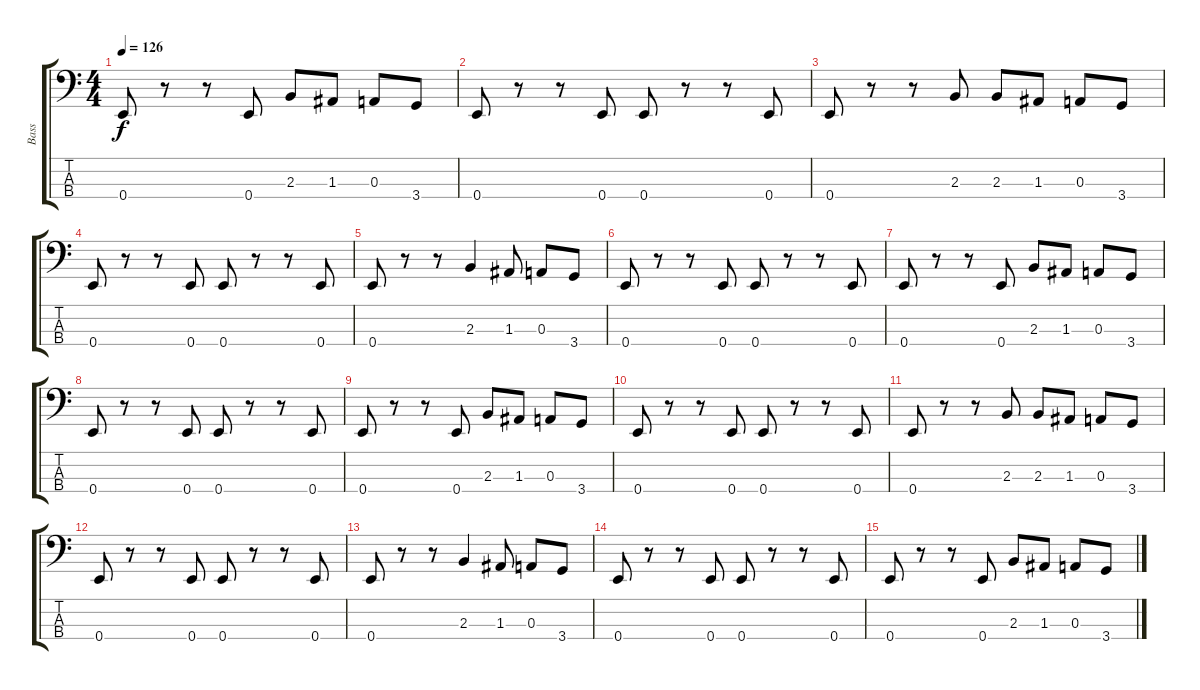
\track ("Bass" "Bass") {instrument electricbassfinger}
\staff {score tabs}
\tuning (G2 D2 A1 E1) {hide}
\ts (4 4)
\tempo 126
\clef f4
\ks c
0.4.8{dy f} r.8 r.8 0.4.8 2.3.8 1.3.8 0.3.8 3.4.8 |
0.4.8 r.8 r.8 0.4.8 0.4.8 r.8 r.8 0.4.8 |
0.4.8 r.8 r.8 2.3.8 2.3.8 1.3.8 0.3.8 3.4.8 |
0.4.8 r.8 r.8 0.4.8 0.4.8 r.8 r.8 0.4.8 |
0.4.8 r.8 r.8 2.3.4 1.3.8 0.3.8 3.4.8 |
0.4.8 r.8 r.8 0.4.8 0.4.8 r.8 r.8 0.4.8 |
0.4.8 r.8 r.8 0.4.8 2.3.8 1.3.8 0.3.8 3.4.8 |
0.4.8 r.8 r.8 0.4.8 0.4.8 r.8 r.8 0.4.8 |
0.4.8 r.8 r.8 0.4.8 2.3.8 1.3.8 0.3.8 3.4.8 |
0.4.8{volume 8} r.8 r.8 0.4.8 0.4.8 r.8 r.8 0.4.8 |
0.4.8 r.8 r.8 2.3.8 2.3.8 1.3.8 0.3.8 3.4.8 |
0.4.8{volume 4} r.8 r.8 0.4.8 0.4.8 r.8 r.8 0.4.8 |
0.4.8 r.8 r.8 2.3.4 1.3.8 0.3.8 3.4.8 |
0.4.8{volume 0} r.8 r.8 0.4.8 0.4.8 r.8 r.8 0.4.8 |
0.4.8 r.8 r.8 0.4.8 2.3.8 1.3.8 0.3.8 3.4.8
